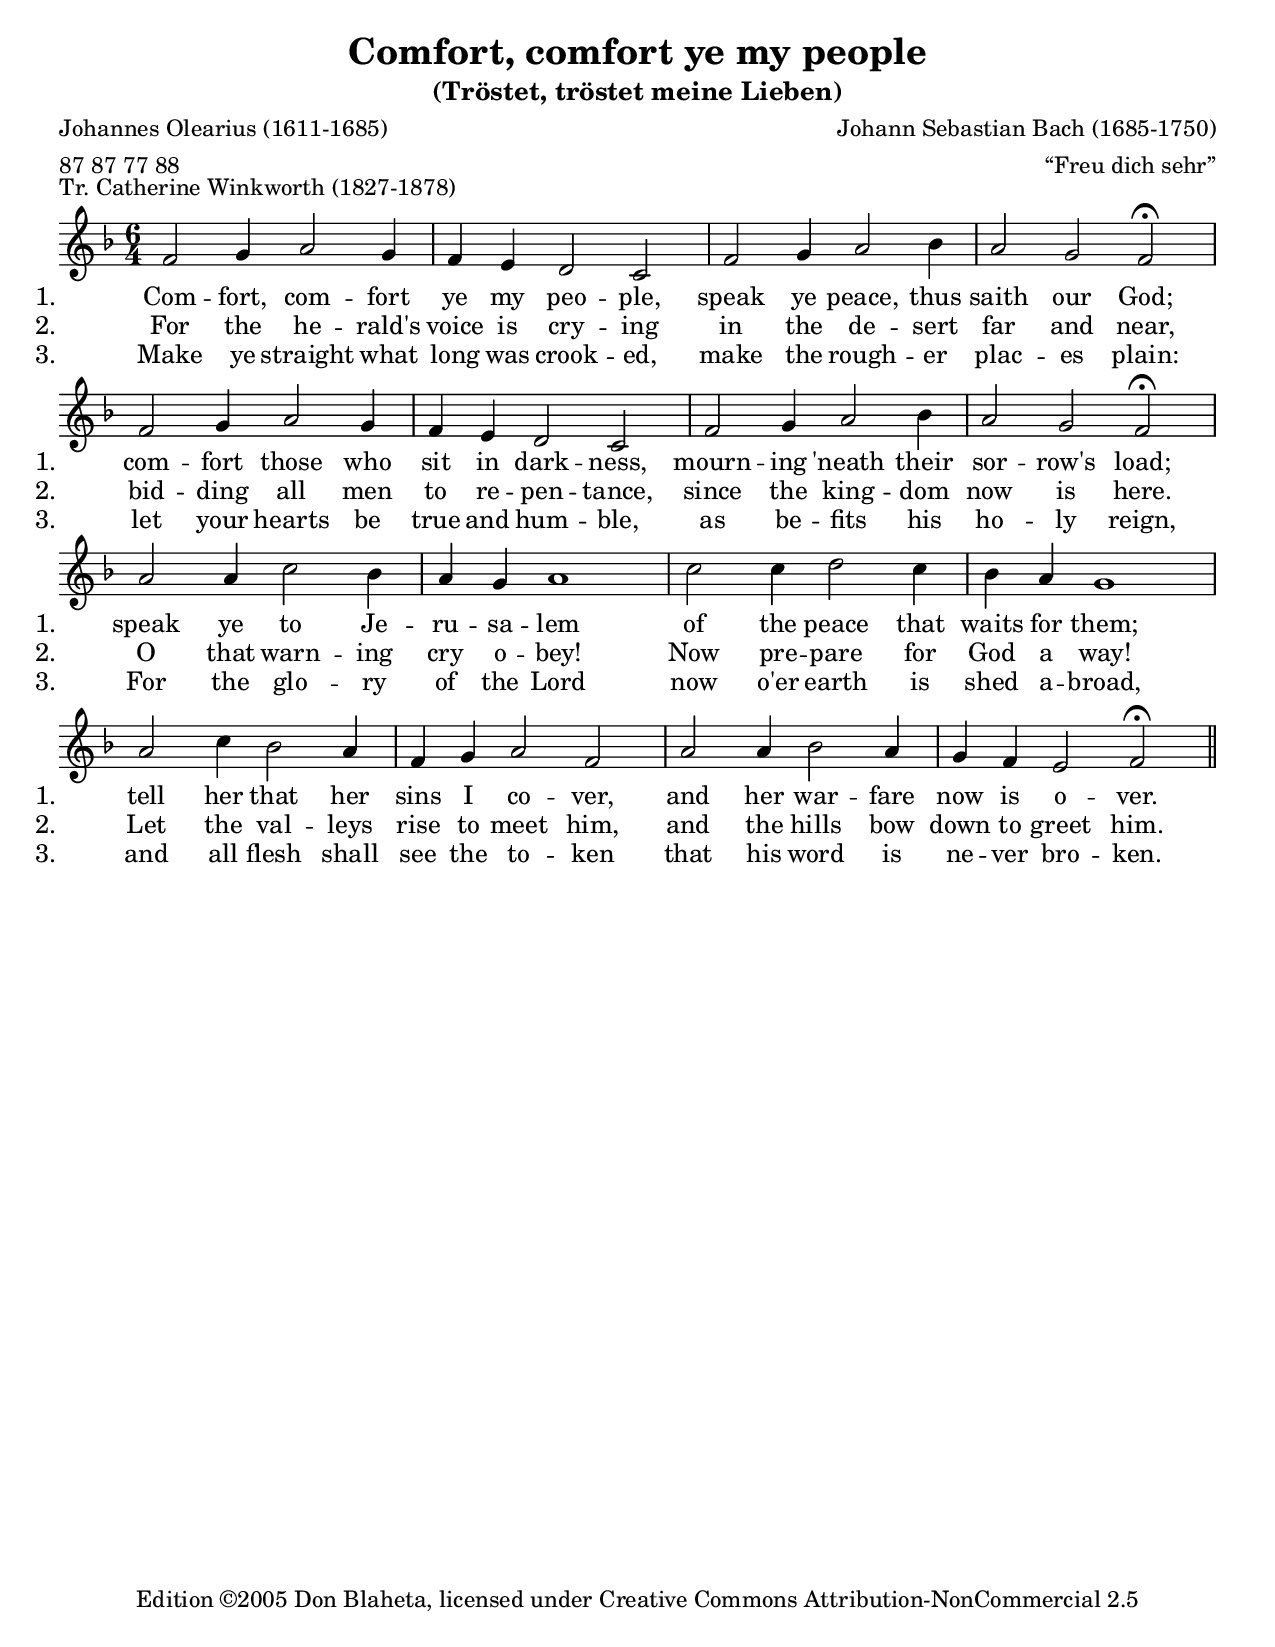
\version "2.6.0"
\include "english.ly"
#(set-default-paper-size "letter")

\header {
  title = "Comfort, comfort ye my people"
  %title = "Tröstet, tröstet meine Lieben"
  subtitle = "(Tröstet, tröstet meine Lieben)"
  composer = "Johann Sebastian Bach (1685-1750)"
  poet = "Johannes Olearius (1611-1685)"
  texttranslator = "Catherine Winkworth (1827-1878)"
  piece = "Tr. Catherine Winkworth (1827-1878)"
  meter = "87 87 77 88"
  arranger = "“Freu dich sehr”"
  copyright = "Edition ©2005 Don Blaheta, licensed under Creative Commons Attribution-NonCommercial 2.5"
}

\score {
  \midi { }
  \layout {
    indent = #0
    \context {
      \Score
      \override VocalName  #'extra-offset = #'(6 . 0)
      \override BarNumber  #'break-visibility = #all-invisible
      %\override RemoveEmptyVerticalGroup  #'remove-first = ##t
    }
  }
  <<
    \context Voice = refrain { s1 }
    \context Lyrics = lineI  { s1 }
    \context Lyrics = lineII { s1 }
    \context Lyrics = lineIII { s1 }
    %\context Lyrics = lineIV { s1 }

    \context Voice = refrain \relative {
      \time 6/4
      \key f \major
    
      f2 g4 a2 g4 f e d2 c |
      f2 g4 a2 bf4 a2 g2 f2\fermata |
      f2 g4 a2 g4 f e d2 c |
      f2 g4 a2 bf4 a2 g2 f2\fermata |
      a2 a4 c2 bf4 a g a1 |
      c2 c4 d2 c4 bf a g1 |
      a2 c4 bf2 a4 f g a2 f |
      a2 a4 bf2 a4 g f e2 f2\fermata \bar "||"
    }


    \context Lyrics = lineI \lyricsto "refrain" \lyricmode {
      \set vocalName = "1."
      \set vocNam = "1."
      Com -- fort, com -- fort ye my peo -- ple,
        speak ye peace, thus saith our God;
      com -- fort those who sit in dark -- ness,
        mourn -- ing 'neath their sor -- row's load;
      speak ye to Je -- ru -- sa -- lem
        of the peace that waits for them;
      tell her that her sins I co -- ver,
        and her war -- fare now is o -- ver.
    }

    \context Lyrics = lineII \lyricsto "refrain" \lyricmode { 
      \set vocalName = "2."
      \set vocNam = "2."
      For the he -- rald's voice is cry -- ing
        in the de -- sert far and near,
      bid -- ding all men to re -- pen -- tance,
        since the king -- dom now is here.
      O that warn -- ing cry o -- bey!
      Now pre -- pare for God a way!
      Let the val -- leys rise to meet him,
        and the hills bow down to greet him.
    }

    \context Lyrics = lineIII \lyricsto "refrain" \lyricmode { 
      \set vocalName = "3."
      \set vocNam = "3."
      Make ye straight what long was crook -- ed,
        make the rough -- er plac -- es plain:
      let your hearts be true and hum -- ble,
        as be -- fits his ho -- ly reign,
      For the glo -- ry of the Lord
        now o'er earth is shed a -- broad,
      and all flesh shall see the to -- ken
        that his word is ne -- ver bro -- ken.
    }
  >>
}

deuIlyrics = \lyrics {
  \set vocalName = "1. "
  Tröst -- et, tröst -- et mein -- e Lieb -- en,
    tröst -- et mein Volk, spricht mein Gott;
  Tröst -- et, die sich jetzt be -- trüb -- en
    ü -- ber Feind -- es Hohn und Spott.
  Weil Je -- ru -- sa -- lem wohl dran,
    red -- et sie gar freund -- lich an;
  Denn ihr Leid -- en hat ein End -- e:
    ihr -- e Rit -- ter -- schaft ich wend -- e.
}

deuIIlyrics = \lyrics {
  \set vocalName = "2. "
  Ich ver -- geb' all ihr -- e Sünd -- en;
    ich tilg' ihr -- e Mis -- se -- tat.
  Ich will nicht mehr sehn noch find -- en,
    was die Straf' er -- weck -- et hat.
  Sie hat ja zwei -- fäl -- tig Leid
    schon emp -- fang -- en; ihr -- e Freud'
  soll sich täg -- lich neu ver -- mehr -- en
    und ihr Leid in Freud' ver -- kehr -- en.
}

deuIIIlyrics = \lyrics {
  \set vocalName = "3. "
  Ein -- e Stim -- me läßt sich hör -- en
    in der Wüst -- e weit und breit,
  al -- le Mensch -- en zu be -- kehr -- en:
    macht dem Herrn den Weg be -- reit.
  Mach -- et Gott ein' eb -- ne Bahn;
    al -- le Welt soll heb -- en an,
  al -- le Tal -- e zu er -- höh -- en,
    daß die Berg -- e nied -- rig steh -- en.
}

deuIVlyrics = \lyrics {
  \set vocalName = "4. "
  Un -- gleich soll nun e -- ben werd -- en
    und, was höck -- richt, gleich und schlecht.
  Al -- le Mensch -- en hier auf Erd -- en
    sol -- len leb -- en schlecht und recht;
  Denn des Her -- ren Herr -- lich -- keit,
    of -- fen -- bar zu dies -- er Zeit,
  macht, daß al -- les Fleisch kann seh -- en,
    wie, was Gott spricht, muß ge -- scheh -- en.
}

